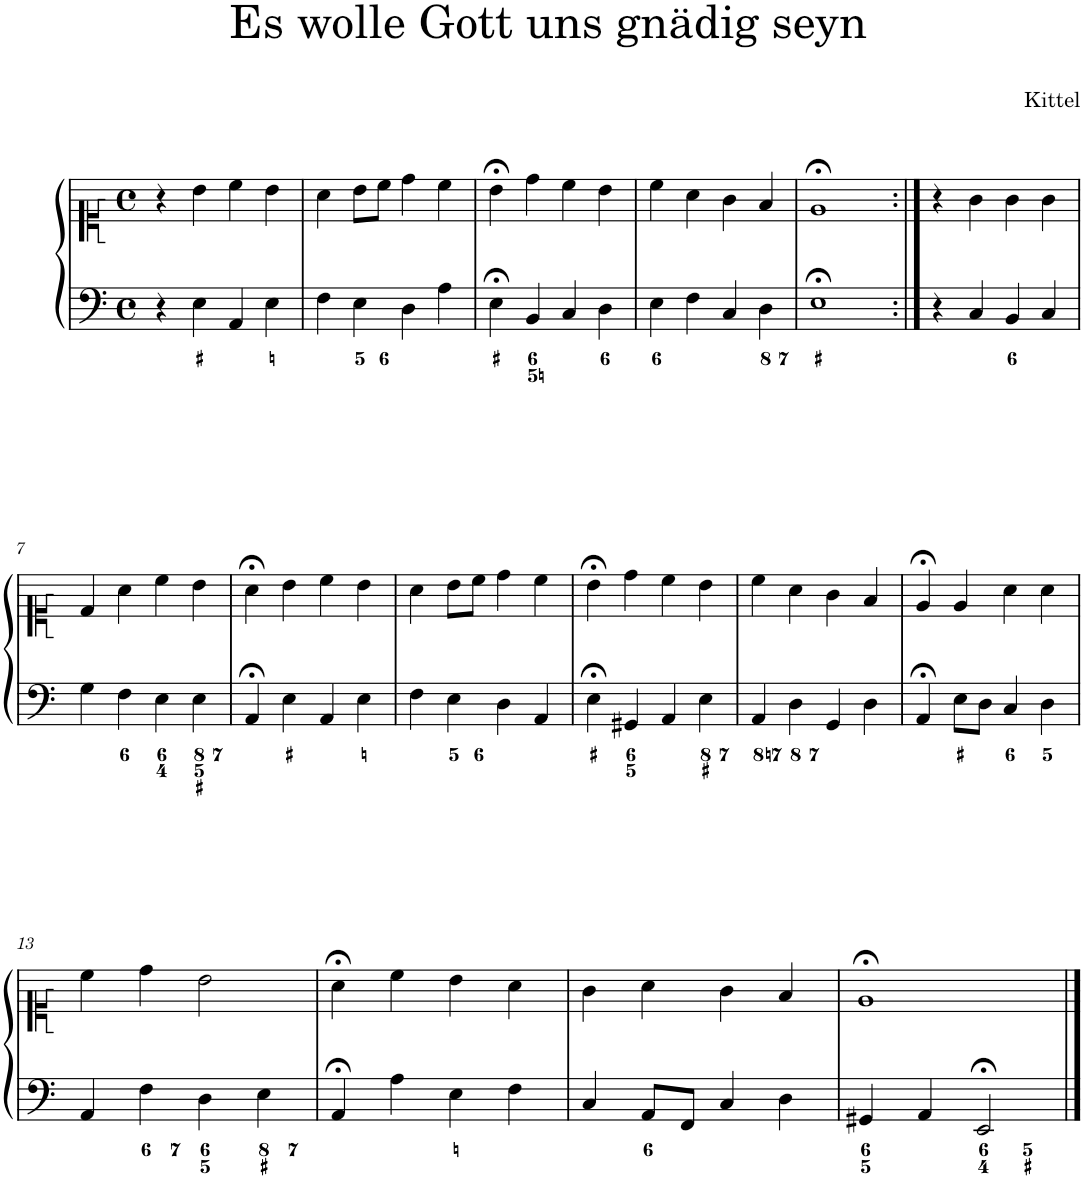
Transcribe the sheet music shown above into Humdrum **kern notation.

**kern	**kern
*part1	*part1
*staff2	*staff1
*I"Piano	*
*I'Pno.	*
*clefF4	*clefC1
*k[]	*k[]
*M4/4	*M4/4
*met(c)	*met(c)
=1	=1
4r	4r
4E\	4b\
4AA/	4cc\
4E\	4b\
=2	=2
4F\	4a\
4E\	8b\L
.	8cc\J
4D\	4dd\
4A\	4cc\
=3	=3
4E;<\	4b;<\
4BB/	4dd\
4C/	4cc\
4D\	4b\
=4	=4
4E\	4cc\
4F\	4a\
4C/	4g\
4D\	4f/
=5	=5
1E;<	1e;<
=6:|!	=6:|!
4r	4r
4C/	4g\
4BB/	4g\
4C/	4g\
!!LO:LB:g=z
=7	=7
4G\	4d/
4F\	4a\
4E\	4cc\
4E\	4b\
=8	=8
4AA;</	4a;<\
4E\	4b\
4AA/	4cc\
4E\	4b\
=9	=9
4F\	4a\
4E\	8b\L
.	8cc\J
4D\	4dd\
4AA/	4cc\
=10	=10
4E;<\	4b;<\
4GG#X/	4dd\
4AA/	4cc\
4E\	4b\
=11	=11
4AA/	4cc\
4D\	4a\
4GG/	4g\
4D\	4f/
=12	=12
4AA;</	4e;</
8E\L	4e/
8D\J	.
4C/	4a\
4D\	4a\
!!LO:LB:g=z
=13	=13
4AA/	4cc\
4F\	4dd\
4D\	2b\
4E\	.
=14	=14
4AA;</	4a;<\
4A\	4cc\
4E\	4b\
4F\	4a\
=15	=15
4C/	4g\
8AA/L	4a\
8FF/J	.
4C/	4g\
4D\	4f/
=16	=16
4GG#X/	1e;<
4AA/	.
2EE;</	.
==	==
*-	*-
